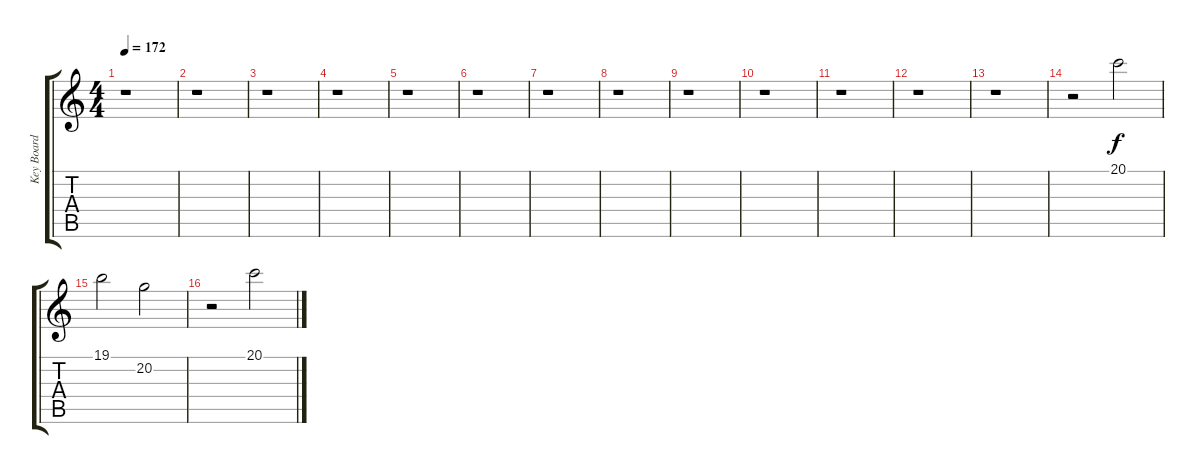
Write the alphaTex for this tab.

\track ("Key Board 2" "Key Board ") {instrument flute}
\staff {score tabs}
\tuning (E4 B3 G3 D3 A2 E2) {hide}
\ts (4 4)
\tempo 172
\clef g2
\ks c
r.1{dy f} |
r.1 |
r.1 |
r.1 |
r.1 |
r.1 |
r.1 |
r.1 |
r.1 |
r.1 |
r.1 |
r.1 |
r.1 |
r.2 20.1.2 |
19.1.2 20.2.2 |
r.2 20.1.2
